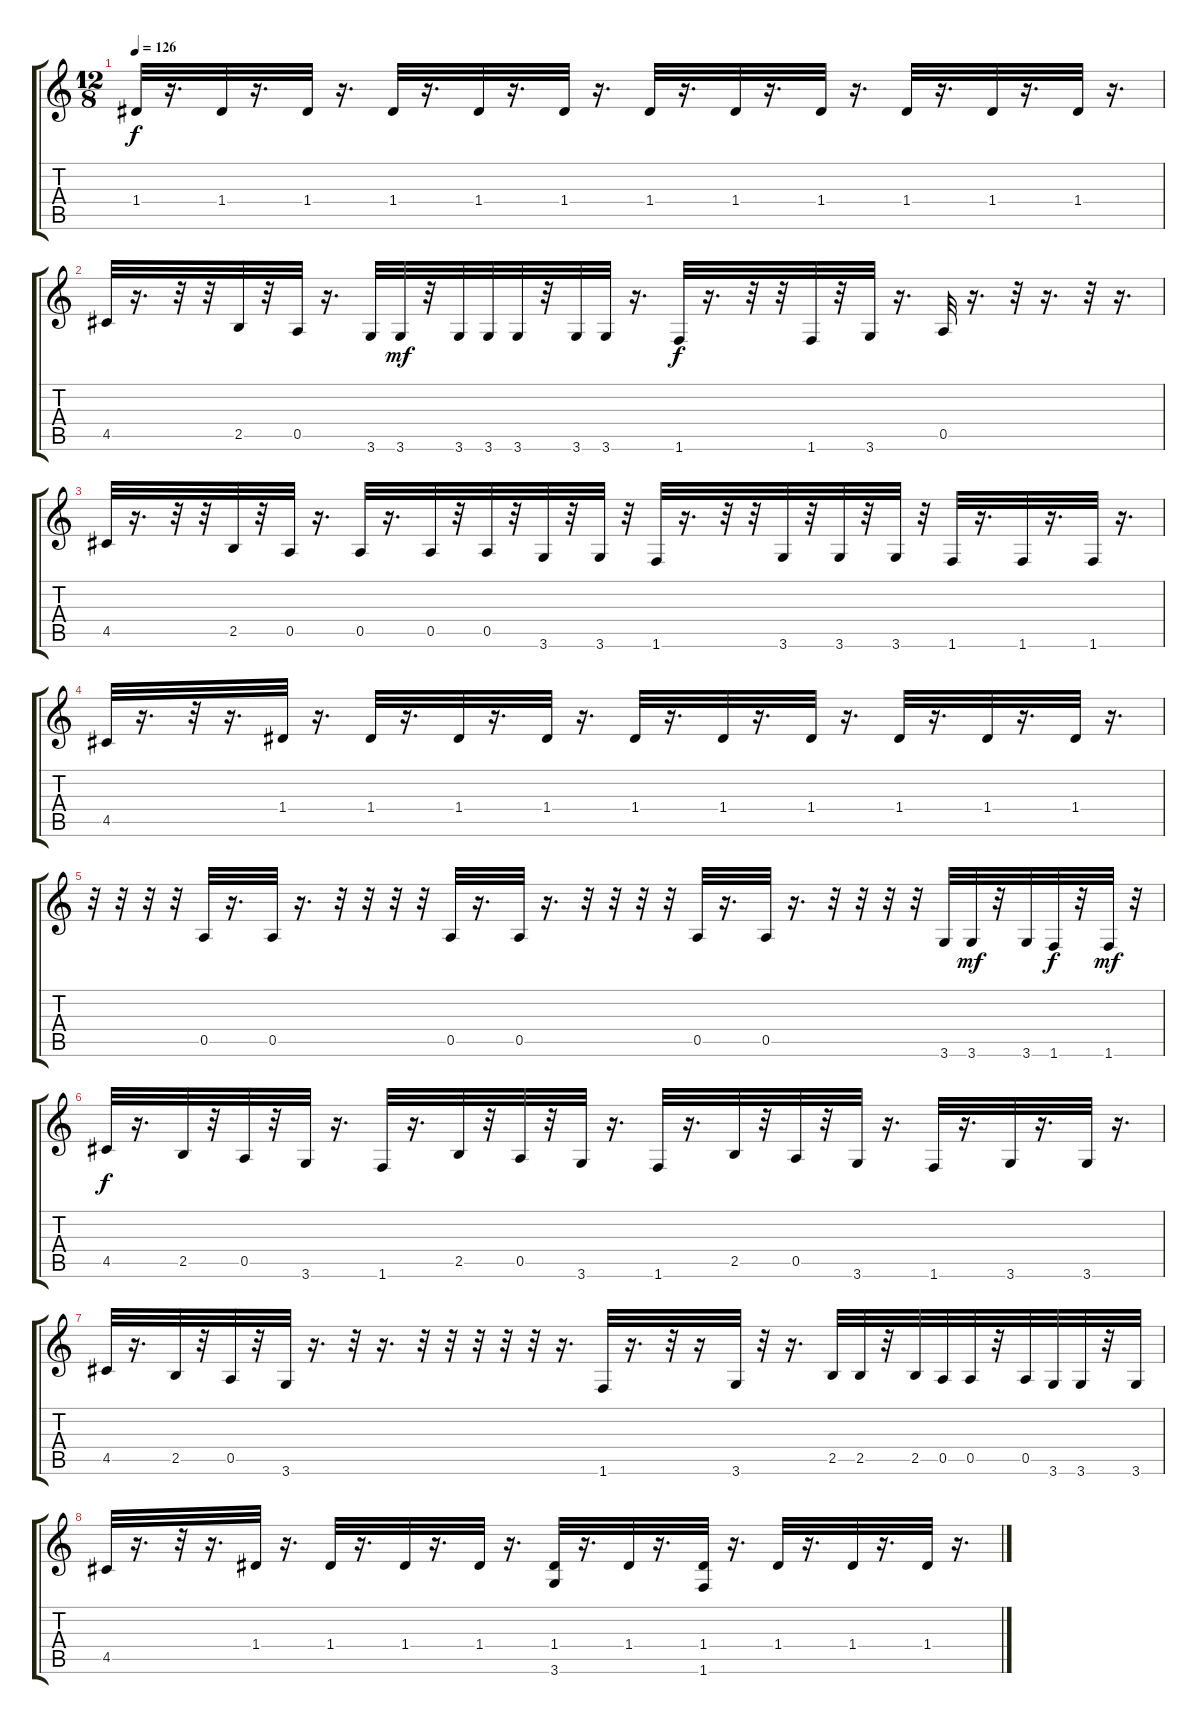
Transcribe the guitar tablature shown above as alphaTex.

\track "" {instrument distortionguitar}
\staff {score tabs}
\tuning (E4 B3 G3 D3 A2 E2) {hide}
\ts (12 8)
\tempo 126
\clef g2
\ks c
1.4.32{dy f} r.16{d} 1.4.32 r.16{d} 1.4.32 r.16{d} 1.4.32 r.16{d} 1.4.32 r.16{d} 1.4.32 r.16{d} 1.4.32 r.16{d} 1.4.32 r.16{d} 1.4.32 r.16{d} 1.4.32 r.16{d} 1.4.32 r.16{d} 1.4.32 r.16{d} |
4.5.32 r.16{d} r.32 r.32 2.5.32 r.32 0.5.32 r.16{d} 3.6.32 3.6.32{dy mf} r.32 3.6.32 3.6.32 3.6.32 r.32 3.6.32 3.6.32 r.16{d} 1.6.32{dy f} r.16{d} r.32 r.32 1.6.32 r.32 3.6.32 r.16{d} 0.5.32 r.16{d} r.32 r.16{d} r.32 r.16{d} |
4.5.32 r.16{d} r.32 r.32 2.5.32 r.32 0.5.32 r.16{d} 0.5.32 r.16{d} 0.5.32 r.32 0.5.32 r.32 3.6.32 r.32 3.6.32 r.32 1.6.32 r.16{d} r.32 r.32 3.6.32 r.32 3.6.32 r.32 3.6.32 r.32 1.6.32 r.16{d} 1.6.32 r.16{d} 1.6.32 r.16{d} |
4.5.32 r.16{d} r.32 r.16{d} 1.4.32 r.16{d} 1.4.32 r.16{d} 1.4.32 r.16{d} 1.4.32 r.16{d} 1.4.32 r.16{d} 1.4.32 r.16{d} 1.4.32 r.16{d} 1.4.32 r.16{d} 1.4.32 r.16{d} 1.4.32 r.16{d} |
r.32 r.32 r.32 r.32 0.5.32 r.16{d} 0.5.32 r.16{d} r.32 r.32 r.32 r.32 0.5.32 r.16{d} 0.5.32 r.16{d} r.32 r.32 r.32 r.32 0.5.32 r.16{d} 0.5.32 r.16{d} r.32 r.32 r.32 r.32 3.6.32 3.6.32{dy mf} r.32 3.6.32 1.6.32{dy f} r.32 1.6.32{dy mf} r.32 |
4.5.32{dy f} r.16{d} 2.5.32 r.32 0.5.32 r.32 3.6.32 r.16{d} 1.6.32 r.16{d} 2.5.32 r.32 0.5.32 r.32 3.6.32 r.16{d} 1.6.32 r.16{d} 2.5.32 r.32 0.5.32 r.32 3.6.32 r.16{d} 1.6.32 r.16{d} 3.6.32 r.16{d} 3.6.32 r.16{d} |
4.5.32 r.16{d} 2.5.32 r.32 0.5.32 r.32 3.6.32 r.16{d} r.32 r.16{d} r.32 r.32 r.32 r.32 r.32 r.16{d} 1.6.32 r.16{d} r.32 r.16 3.6.32 r.32 r.16{d} 2.5.32 2.5.32 r.32 2.5.32 0.5.32 0.5.32 r.32 0.5.32 3.6.32 3.6.32 r.32 3.6.32 |
4.5.32 r.16{d} r.32 r.16{d} 1.4.32 r.16{d} 1.4.32 r.16{d} 1.4.32 r.16{d} 1.4.32 r.16{d} (1.4 3.6).32 r.16{d} 1.4.32 r.16{d} (1.4 1.6).32 r.16{d} 1.4.32 r.16{d} 1.4.32 r.16{d} 1.4.32 r.16{d}
